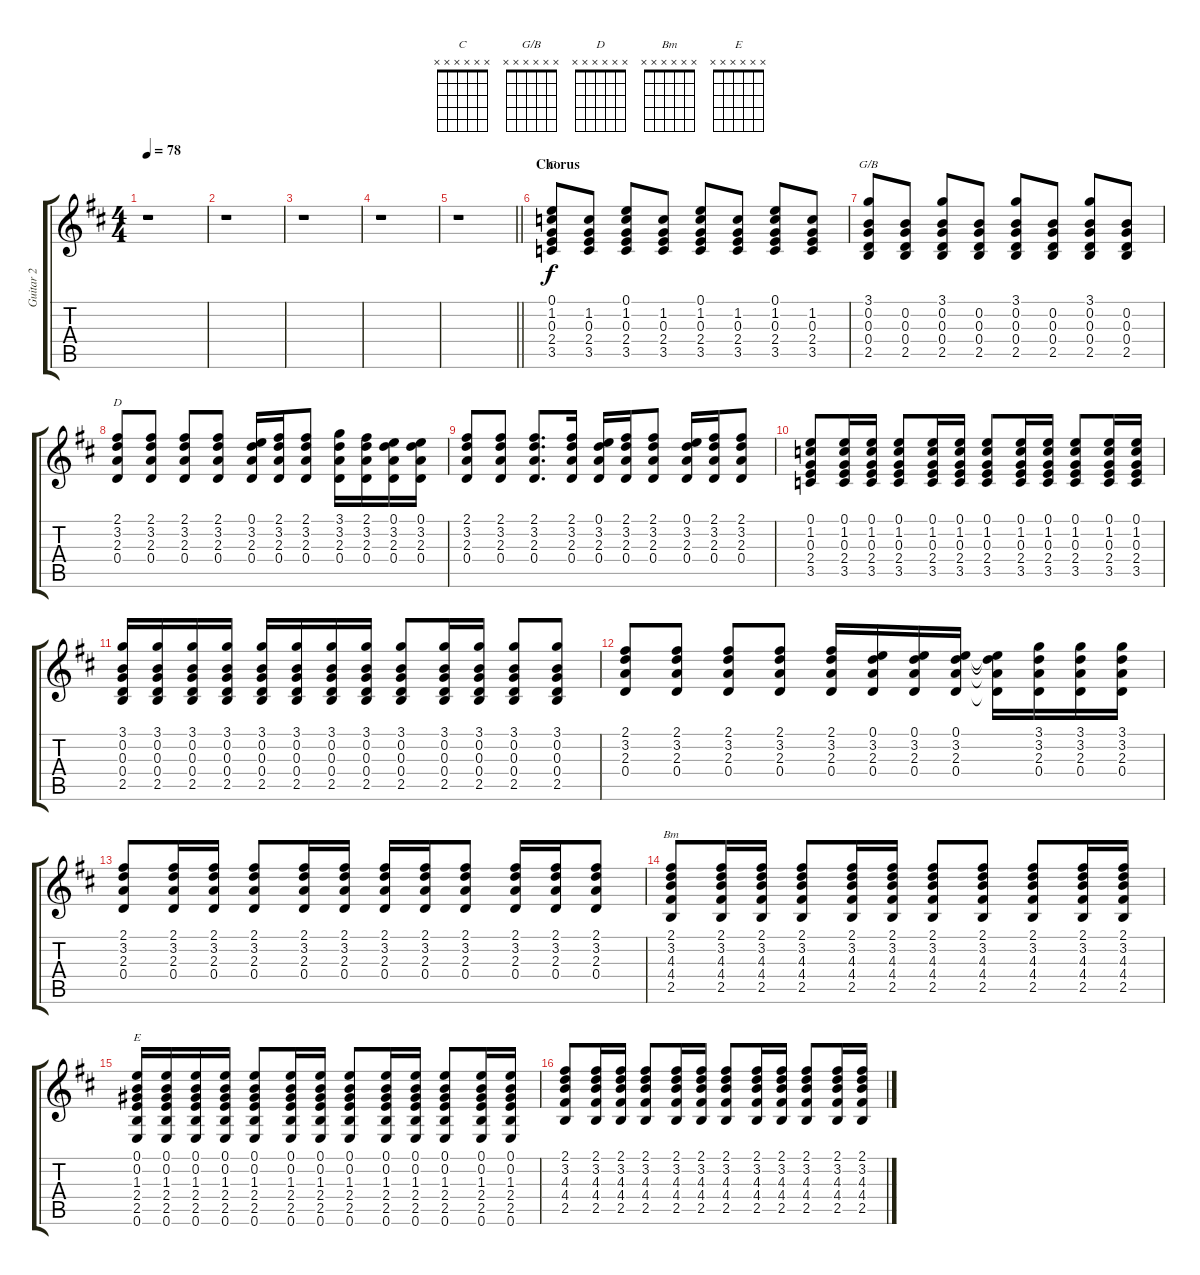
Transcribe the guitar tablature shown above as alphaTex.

\track ("Guitar 2" "Guitar 2") {instrument acousticguitarsteel}
\staff {score tabs}
\tuning (E4 B3 G3 D3 A2 E2) {hide}
\chord ("C" x x x x x x)
\chord ("G/B" x x x x x x)
\chord ("D" x x x x x x)
\chord ("Bm" x x x x x x)
\chord ("E" x x x x x x)
\ts (4 4)
\tempo 78
\clef g2
\ks d
r.1{dy f} |
r.1 |
r.1 |
r.1 |
\barLineRight lightlight
r.1 |
\section ("" "Chorus")
(0.1 1.2 0.3 2.4 3.5).8{ch "C"} (1.2 0.3 2.4 3.5).8 (0.1 1.2 0.3 2.4 3.5).8 (1.2 0.3 2.4 3.5).8 (0.1 1.2 0.3 2.4 3.5).8 (1.2 0.3 2.4 3.5).8 (0.1 1.2 0.3 2.4 3.5).8 (1.2 0.3 2.4 3.5).8 |
(3.1 0.2 0.3 0.4 2.5).8{ch "G/B"} (0.2 0.3 0.4 2.5).8 (3.1 0.2 0.3 0.4 2.5).8 (0.2 0.3 0.4 2.5).8 (3.1 0.2 0.3 0.4 2.5).8 (0.2 0.3 0.4 2.5).8 (3.1 0.2 0.3 0.4 2.5).8 (0.2 0.3 0.4 2.5).8 |
(2.1 3.2 2.3 0.4).8{ch "D"} (2.1 3.2 2.3 0.4).8 (2.1 3.2 2.3 0.4).8 (2.1 3.2 2.3 0.4).8 (0.1 3.2 2.3 0.4).16 (2.1 3.2 2.3 0.4).16 (2.1 3.2 2.3 0.4).8 (3.1 3.2 2.3 0.4).16 (2.1 3.2 2.3 0.4).16 (0.1 3.2 2.3 0.4).16 (0.1 3.2 2.3 0.4).16 |
(2.1 3.2 2.3 0.4).8 (2.1 3.2 2.3 0.4).8 (2.1 3.2 2.3 0.4).8{d} (2.1 3.2 2.3 0.4).16 (0.1 3.2 2.3 0.4).16 (2.1 3.2 2.3 0.4).16 (2.1 3.2 2.3 0.4).8 (0.1 3.2 2.3 0.4).16 (2.1 3.2 2.3 0.4).16 (2.1 3.2 2.3 0.4).8 |
(0.1 1.2 0.3 2.4 3.5).8 (0.1 1.2 0.3 2.4 3.5).16 (0.1 1.2 0.3 2.4 3.5).16 (0.1 1.2 0.3 2.4 3.5).8 (0.1 1.2 0.3 2.4 3.5).16 (0.1 1.2 0.3 2.4 3.5).16 (0.1 1.2 0.3 2.4 3.5).8 (0.1 1.2 0.3 2.4 3.5).16 (0.1 1.2 0.3 2.4 3.5).16 (0.1 1.2 0.3 2.4 3.5).8 (0.1 1.2 0.3 2.4 3.5).16 (0.1 1.2 0.3 2.4 3.5).16 |
(3.1 0.2 0.3 0.4 2.5).16 (3.1 0.2 0.3 0.4 2.5).16 (3.1 0.2 0.3 0.4 2.5).16 (3.1 0.2 0.3 0.4 2.5).16 (3.1 0.2 0.3 0.4 2.5).16 (3.1 0.2 0.3 0.4 2.5).16 (3.1 0.2 0.3 0.4 2.5).16 (3.1 0.2 0.3 0.4 2.5).16 (3.1 0.2 0.3 0.4 2.5).8 (3.1 0.2 0.3 0.4 2.5).16 (3.1 0.2 0.3 0.4 2.5).16 (3.1 0.2 0.3 0.4 2.5).8 (3.1 0.2 0.3 0.4 2.5).8 |
(2.1 3.2 2.3 0.4).8 (2.1 3.2 2.3 0.4).8 (2.1 3.2 2.3 0.4).8 (2.1 3.2 2.3 0.4).8 (2.1 3.2 2.3 0.4).16 (0.1 3.2 2.3 0.4).16 (0.1 3.2 2.3 0.4).16 (0.1 3.2 2.3 0.4).16 (0.1{t} 3.2{t} 2.3{t} 0.4{t}).16 (3.1 3.2 2.3 0.4).16 (3.1 3.2 2.3 0.4).16 (3.1 3.2 2.3 0.4).16 |
(2.1 3.2 2.3 0.4).8 (2.1 3.2 2.3 0.4).16 (2.1 3.2 2.3 0.4).16 (2.1 3.2 2.3 0.4).8 (2.1 3.2 2.3 0.4).16 (2.1 3.2 2.3 0.4).16 (2.1 3.2 2.3 0.4).16 (2.1 3.2 2.3 0.4).16 (2.1 3.2 2.3 0.4).8 (2.1 3.2 2.3 0.4).16 (2.1 3.2 2.3 0.4).16 (2.1 3.2 2.3 0.4).8 |
(2.1 3.2 4.3 4.4 2.5).8{ch "Bm"} (2.1 3.2 4.3 4.4 2.5).16 (2.1 3.2 4.3 4.4 2.5).16 (2.1 3.2 4.3 4.4 2.5).8 (2.1 3.2 4.3 4.4 2.5).16 (2.1 3.2 4.3 4.4 2.5).16 (2.1 3.2 4.3 4.4 2.5).8 (2.1 3.2 4.3 4.4 2.5).8 (2.1 3.2 4.3 4.4 2.5).8 (2.1 3.2 4.3 4.4 2.5).16 (2.1 3.2 4.3 4.4 2.5).16 |
(0.1 0.2 1.3 2.4 2.5 0.6).16{ch "E"} (0.1 0.2 1.3 2.4 2.5 0.6).16 (0.1 0.2 1.3 2.4 2.5 0.6).16 (0.1 0.2 1.3 2.4 2.5 0.6).16 (0.1 0.2 1.3 2.4 2.5 0.6).8 (0.1 0.2 1.3 2.4 2.5 0.6).16 (0.1 0.2 1.3 2.4 2.5 0.6).16 (0.1 0.2 1.3 2.4 2.5 0.6).8 (0.1 0.2 1.3 2.4 2.5 0.6).16 (0.1 0.2 1.3 2.4 2.5 0.6).16 (0.1 0.2 1.3 2.4 2.5 0.6).8 (0.1 0.2 1.3 2.4 2.5 0.6).16 (0.1 0.2 1.3 2.4 2.5 0.6).16 |
(2.1 3.2 4.3 4.4 2.5).8 (2.1 3.2 4.3 4.4 2.5).16 (2.1 3.2 4.3 4.4 2.5).16 (2.1 3.2 4.3 4.4 2.5).8 (2.1 3.2 4.3 4.4 2.5).16 (2.1 3.2 4.3 4.4 2.5).16 (2.1 3.2 4.3 4.4 2.5).8 (2.1 3.2 4.3 4.4 2.5).16 (2.1 3.2 4.3 4.4 2.5).16 (2.1 3.2 4.3 4.4 2.5).8 (2.1 3.2 4.3 4.4 2.5).16 (2.1 3.2 4.3 4.4 2.5).16
